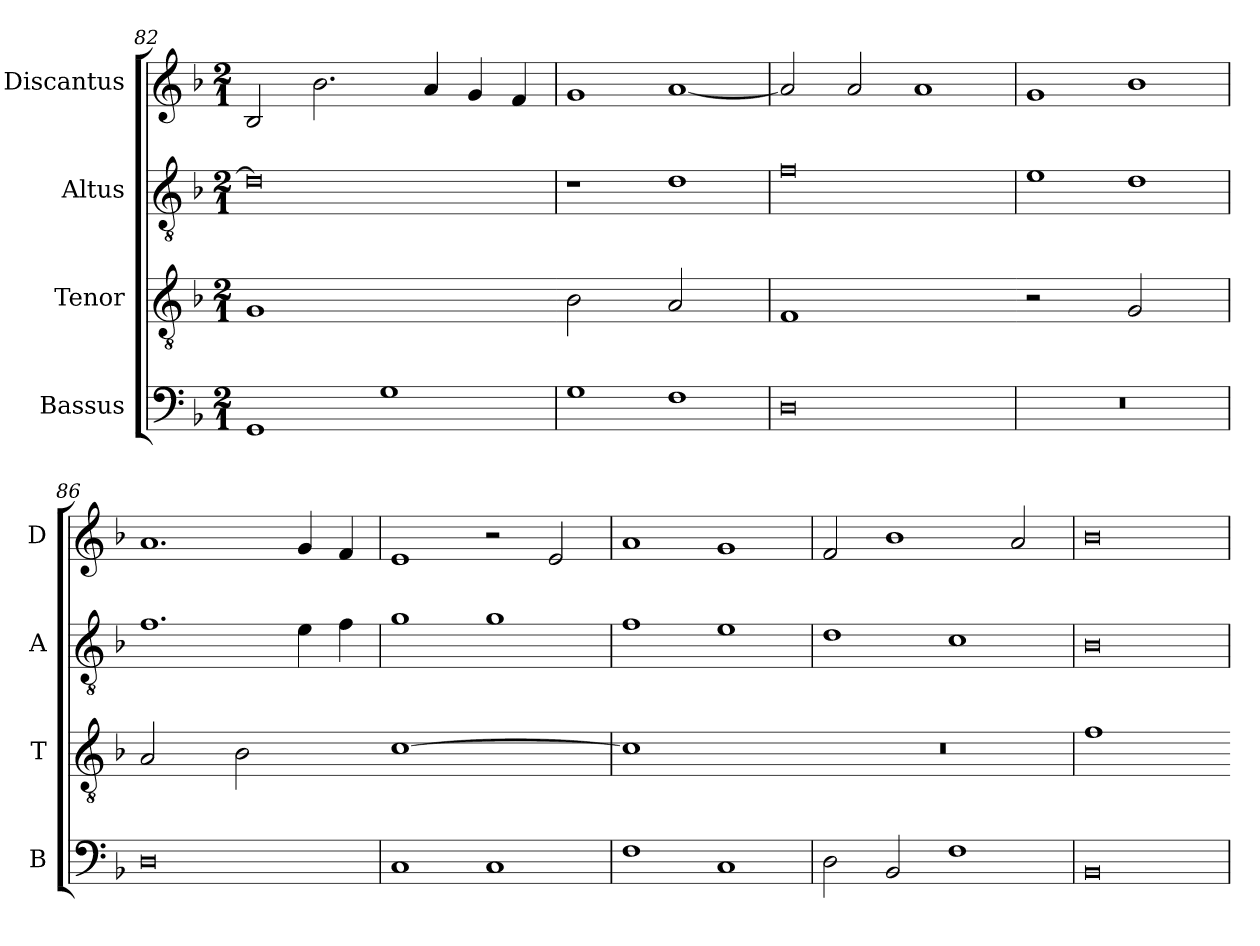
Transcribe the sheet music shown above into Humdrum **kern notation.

**kern	**kern	**kern	**kern
*part4	*part3	*part2	*part1
*staff4	*staff3	*staff2	*staff1
*I"Bassus	*I"Tenor	*I"Altus	*I"Discantus
*I'B	*I'T	*I'A	*I'D
*clefF4	*clefGv2	*clefGv2	*clefG2
*k[b-]	*k[b-]	*k[b-]	*k[b-]
*M2/1	*M2/1	*M2/1	*M2/1
=82	=82	=82	=82
!	!LO:N:vis=1	!	!
1GG	0G	0d]	2B-/
.	.	.	2.b-\
1G	.	.	.
.	.	.	4a/
.	.	.	4g/
.	.	.	4f/
=83	=83-	=83	=83
!	!LO:N:vis=2	!	!
1G	1B-	1r	1g
!	!LO:N:vis=2	!	!
1F	1A	1d	[1a
=84	=84	=84	=84
!	!LO:N:vis=1	!	!
0D	0F	0f	2a/]
.	.	.	2a/
.	.	.	1a
=85	=85-	=85	=85
!	!LO:N:vis=2	!	!
0r	1r	1e	1g
!	!LO:N:vis=2	!	!
.	1G	1d	1b-
=86	=86	=86	=86
!	!LO:N:vis=2	!	!
0D	1A	1.f	1.a
!	!LO:N:vis=2	!	!
.	1B-	.	.
.	.	4e\	4g/
.	.	4f\	4f/
=87	=87-	=87	=87
!	!LO:N:vis=1	!	!
1C	[0c	1g	1e
1C	.	1g	2r
.	.	.	2e/
=88	=88	=88	=88
!	!LO:N:vis=1	!	!
1F	0c]	1f	1a
1C	.	1e	1g
=89	=89-	=89	=89
!	!LO:N:vis=1	!	!
2D\	0r	1d	2f/
2BB-/	.	.	1b-
1F	.	1c	.
.	.	.	2a/
=90	=90	=90	=90
!	!LO:N:vis=1	!	!
0BB-	0f	0B-	0b-
=	=-	=	=
*-	*-	*-	*-
